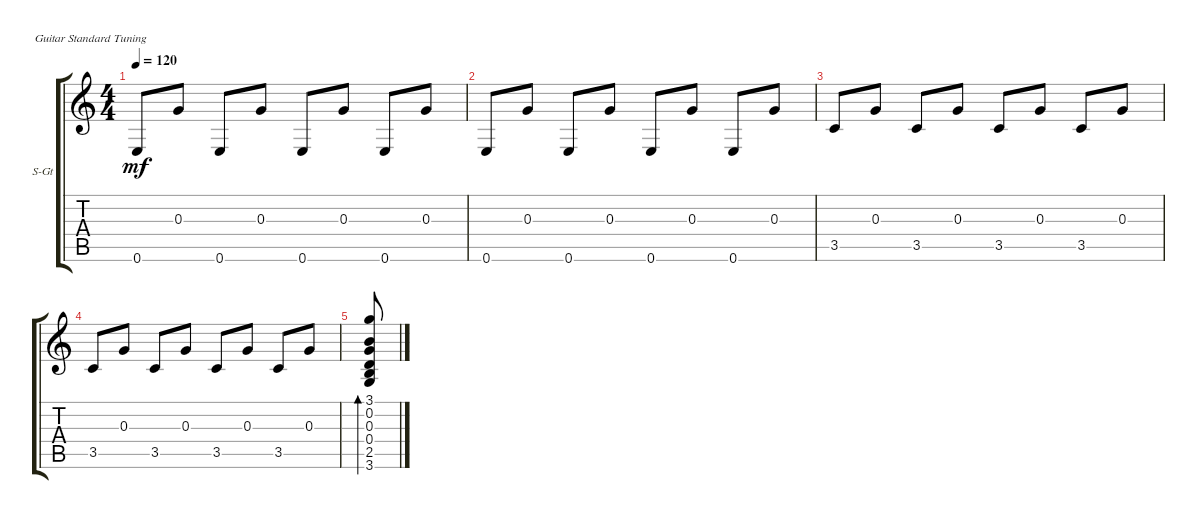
\defaultSystemsLayout 4
\bracketExtendMode groupsimilarinstruments
\firstSystemTrackNameOrientation horizontal
\otherSystemsTrackNameOrientation horizontal
\track ("Steel Guitar" "S-Gt") {instrument acousticguitarsteel}
\staff {score tabs}
\tuning (E4 B3 G3 D3 A2 E2)
\ts (4 4)
\tempo 120
\clef g2
\ks c
0.6.8{dy mf} 0.3.8 0.6.8 0.3.8 0.6.8 0.3.8 0.6.8 0.3.8 |
0.6.8 0.3.8 0.6.8 0.3.8 0.6.8 0.3.8 0.6.8 0.3.8 |
3.5.8 0.3.8 3.5.8 0.3.8 3.5.8 0.3.8 3.5.8 0.3.8 |
3.5.8 0.3.8 3.5.8 0.3.8 3.5.8 0.3.8 3.5.8 0.3.8 |
(3.6 2.5 0.4 0.3 0.2 3.1).8{bd 240}
